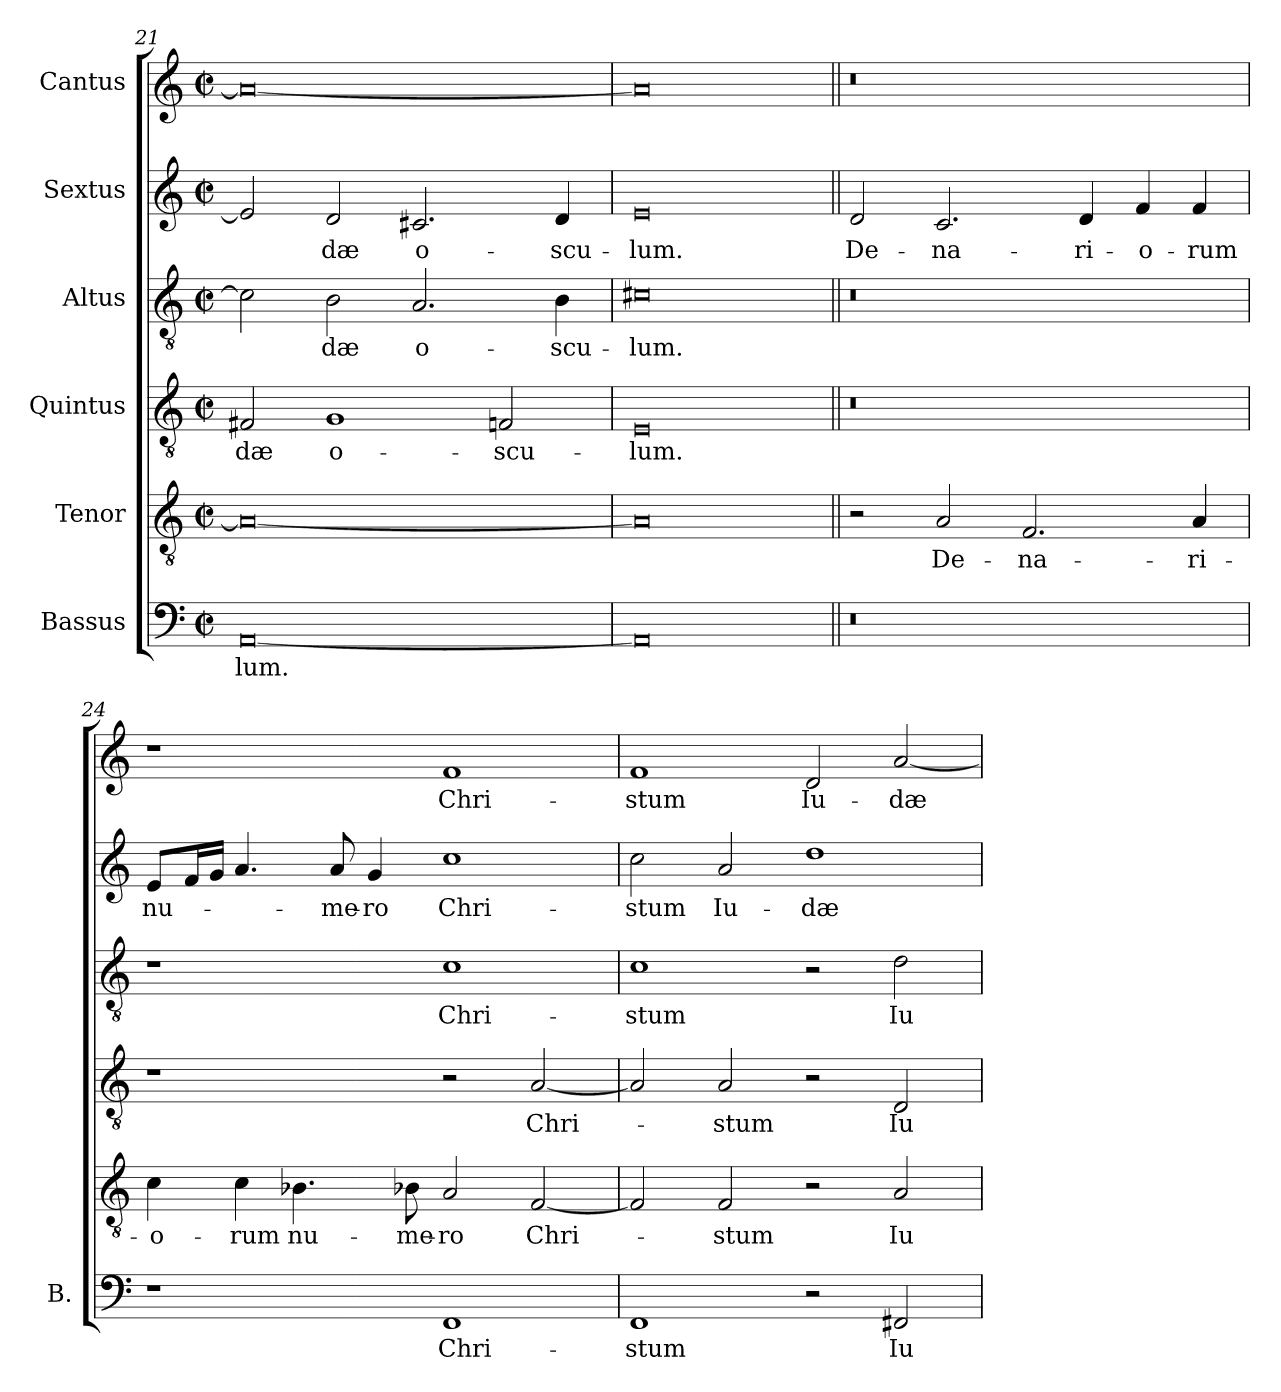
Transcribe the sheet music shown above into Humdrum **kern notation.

**kern	**text	**kern	**text	**kern	**text	**kern	**text	**kern	**text	**kern	**text
*part6	*part6	*part5	*part5	*part4	*part4	*part3	*part3	*part2	*part2	*part1	*part1
*staff6	*staff6	*staff5	*staff5	*staff4	*staff4	*staff3	*staff3	*staff2	*staff2	*staff1	*staff1
*I"Bassus	*	*I"Tenor	*	*I"Quintus	*	*I"Altus	*	*I"Sextus	*	*I"Cantus	*
*I'B.	*	*	*	*	*	*	*	*	*	*	*
*clefF4	*	*clefGv2	*	*clefGv2	*	*clefGv2	*	*clefG2	*	*clefG2	*
*k[]	*	*k[]	*	*k[]	*	*k[]	*	*k[]	*	*k[]	*
*C:	*	*C:	*	*C:	*	*C:	*	*C:	*	*C:	*
*M2/2	*	*M2/2	*	*M2/2	*	*M2/2	*	*M2/2	*	*M2/2	*
*met(c|)	*	*met(c|)	*	*met(c|)	*	*met(c|)	*	*met(c|)	*	*met(c|)	*
=21	=21	=21	=21	=21	=21	=21	=21	=21	=21	=21	=21
[0AA/	-lum.	0A/_	.	2F#X/	-dæ	2c\]	.	2e/]	.	0a/_	.
.	.	.	.	1G/	o-	2B\	-dæ	2d/	-dæ	.	.
.	.	.	.	.	.	2.A/	o-	2.c#X/	o-	.	.
.	.	.	.	2F/	-scu-	.	.	.	.	.	.
.	.	.	.	.	.	4B\	-scu-	4d/	-scu-	.	.
=22	=22	=22	=22	=22	=22	=22	=22	=22	=22	=22	=22
0AA/]	.	0A/]	.	0E/	-lum.	0c#X\	-lum.	0e/	-lum.	0a/]	.
=23||	=23||	=23||	=23||	=23||	=23||	=23||	=23||	=23||	=23||	=23||	=23||
!LO:N:vis=0	!	!	!	!LO:N:vis=0	!	!LO:N:vis=0	!	!	!	!LO:N:vis=0	!
1r	.	2r	.	1r	.	1r	.	2d/	De-	1r	.
.	.	2A/	De-	.	.	.	.	2.c/	-na-	.	.
1ryy	.	2.F/	-na-	1ryy	.	1ryy	.	.	.	1ryy	.
.	.	.	.	.	.	.	.	4d/	-ri-	.	.
.	.	.	.	.	.	.	.	4f/	-o-	.	.
.	.	4A/	-ri-	.	.	.	.	4f/	-rum	.	.
=24	=24	=24	=24	=24	=24	=24	=24	=24	=24	=24	=24
1r	.	4c\	-o-	1r	.	1r	.	8e/L	nu-	1r	.
.	.	.	.	.	.	.	.	16f/L	.	.	.
.	.	.	.	.	.	.	.	16g/JJ	.	.	.
.	.	4c\	-rum	.	.	.	.	4.a/	.	.	.
.	.	4.B-X\	nu-	.	.	.	.	.	.	.	.
.	.	.	.	.	.	.	.	8a/	-me-	.	.
.	.	.	.	.	.	.	.	4g/	-ro	.	.
.	.	8B-X\	-me-	.	.	.	.	.	.	.	.
1FF/	Chri-	2A/	-ro	2r	.	1c\	Chri-	1cc\	Chri-	1f/	Chri-
.	.	[2F/	Chri-	[2A/	Chri-	.	.	.	.	.	.
=25	=25	=25	=25	=25	=25	=25	=25	=25	=25	=25	=25
1FF/	-stum	2F/]	.	2A/]	.	1c\	-stum	2cc\	-stum	1f/	-stum
.	.	2F/	-stum	2A/	-stum	.	.	2a/	Iu-	.	.
2r	.	2r	.	2r	.	2r	.	1dd\	-dæ-	2d/	Iu-
2FF#X/	Iu-	2A/	Iu-	2D/	Iu-	2d\	Iu-	.	.	[2a/	-dæ-
=	=	=	=	=	=	=	=	=	=	=	=
*-	*-	*-	*-	*-	*-	*-	*-	*-	*-	*-	*-
